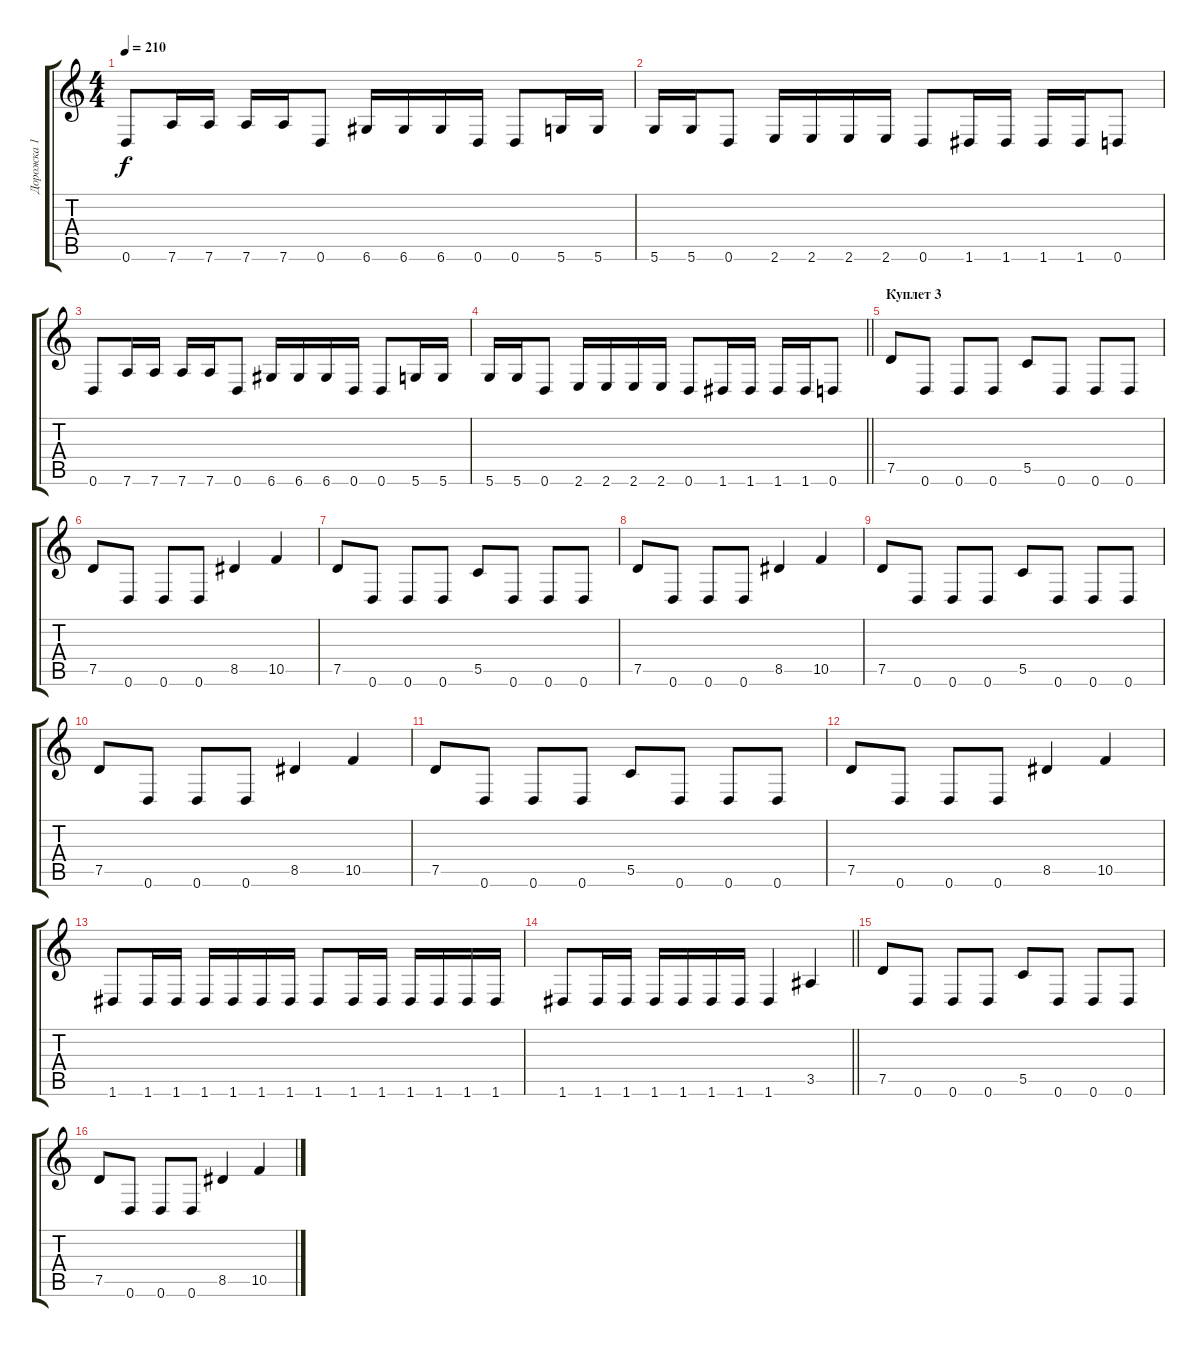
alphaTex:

\track ("Дорожка 1" "Дорожка 1") {instrument distortionguitar}
\staff {score tabs}
\tuning (D4 A3 F3 C3 G2 D2) {hide}
\ts (4 4)
\tempo 210
\clef g2
\ks c
0.6.8{dy f} 7.6.16 7.6.16 7.6.16 7.6.16 0.6.8 6.6.16 6.6.16 6.6.16 0.6.16 0.6.8 5.6.16 5.6.16 |
5.6.16 5.6.16 0.6.8 2.6.16 2.6.16 2.6.16 2.6.16 0.6.8 1.6.16 1.6.16 1.6.16 1.6.16 0.6.8 |
0.6.8 7.6.16 7.6.16 7.6.16 7.6.16 0.6.8 6.6.16 6.6.16 6.6.16 0.6.16 0.6.8 5.6.16 5.6.16 |
\barLineRight lightlight
5.6.16 5.6.16 0.6.8 2.6.16 2.6.16 2.6.16 2.6.16 0.6.8 1.6.16 1.6.16 1.6.16 1.6.16 0.6.8 |
\section ("" "Куплет 3")
7.5.8 0.6.8 0.6.8 0.6.8 5.5.8 0.6.8 0.6.8 0.6.8 |
7.5.8 0.6.8 0.6.8 0.6.8 8.5.4 10.5.4 |
7.5.8 0.6.8 0.6.8 0.6.8 5.5.8 0.6.8 0.6.8 0.6.8 |
7.5.8 0.6.8 0.6.8 0.6.8 8.5.4 10.5.4 |
7.5.8 0.6.8 0.6.8 0.6.8 5.5.8 0.6.8 0.6.8 0.6.8 |
7.5.8 0.6.8 0.6.8 0.6.8 8.5.4 10.5.4 |
7.5.8 0.6.8 0.6.8 0.6.8 5.5.8 0.6.8 0.6.8 0.6.8 |
7.5.8 0.6.8 0.6.8 0.6.8 8.5.4 10.5.4 |
1.6.8 1.6.16 1.6.16 1.6.16 1.6.16 1.6.16 1.6.16 1.6.8 1.6.16 1.6.16 1.6.16 1.6.16 1.6.16 1.6.16 |
\barLineRight lightlight
1.6.8 1.6.16 1.6.16 1.6.16 1.6.16 1.6.16 1.6.16 1.6.4 3.5.4 |
7.5.8 0.6.8 0.6.8 0.6.8 5.5.8 0.6.8 0.6.8 0.6.8 |
7.5.8 0.6.8 0.6.8 0.6.8 8.5.4 10.5.4
